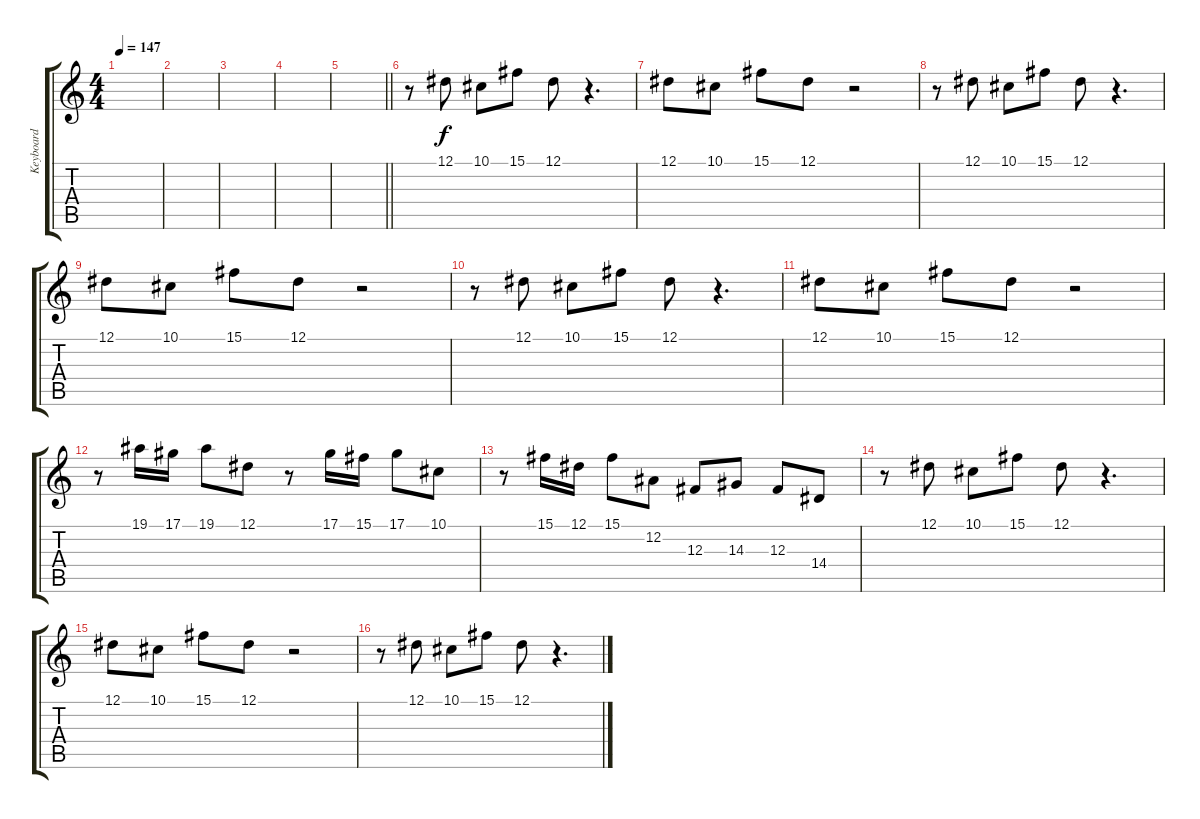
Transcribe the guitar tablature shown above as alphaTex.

\track ("Keyboard" "Keyboard") {instrument orchestralharp}
\staff {score tabs}
\tuning (Eb4 Bb3 Gb3 Db3 Ab2 Eb2) {hide}
\ts (4 4)
\tempo 147
\clef g2
\ks c
|
|
|
|
\barLineRight lightlight
|
\section ("" "")
r.8 12.1.8 10.1.8 15.1.8 12.1.8 r.4{d} |
12.1.8 10.1.8 15.1.8 12.1.8 r.2 |
r.8 12.1.8 10.1.8 15.1.8 12.1.8 r.4{d} |
12.1.8 10.1.8 15.1.8 12.1.8 r.2 |
r.8 12.1.8 10.1.8 15.1.8 12.1.8 r.4{d} |
12.1.8 10.1.8 15.1.8 12.1.8 r.2 |
r.8 19.1.16 17.1.16 19.1.8 12.1.8 r.8 17.1.16 15.1.16 17.1.8 10.1.8 |
r.8 15.1.16 12.1.16 15.1.8 12.2.8 12.3.8 14.3.8 12.3.8 14.4.8 |
r.8 12.1.8 10.1.8 15.1.8 12.1.8 r.4{d} |
12.1.8 10.1.8 15.1.8 12.1.8 r.2 |
r.8 12.1.8 10.1.8 15.1.8 12.1.8 r.4{d}
